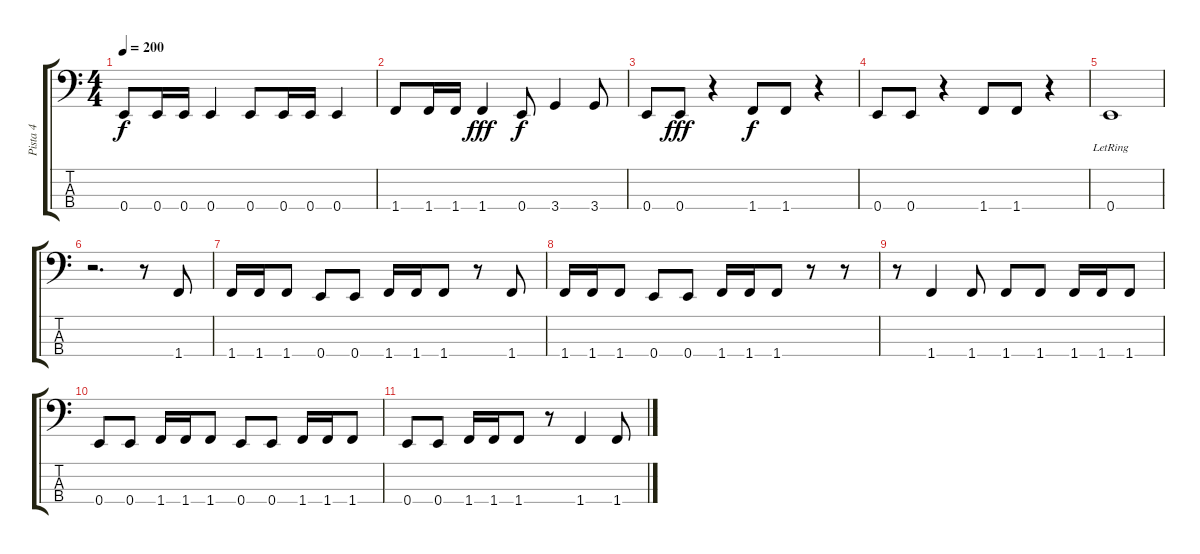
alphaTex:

\track ("Pista 4" "Pista 4") {instrument electricbassfinger}
\staff {score tabs}
\tuning (G2 D2 A1 E1) {hide}
\ts (4 4)
\tempo 200
\clef f4
\ks c
0.4.8{dy f} 0.4.16 0.4.16 0.4.4 0.4.8 0.4.16 0.4.16 0.4.4 |
1.4.8 1.4.16 1.4.16 1.4.4{dy fff} 0.4.8{dy f} 3.4.4 3.4.8 |
0.4.8 0.4.8{dy fff} r.4 1.4.8{dy f} 1.4.8 r.4 |
0.4.8 0.4.8 r.4 1.4.8 1.4.8 r.4 |
0.4{lr}.1 |
r.2{d} r.8 1.4.8 |
1.4.16 1.4.16 1.4.8 0.4.8 0.4.8 1.4.16 1.4.16 1.4.8 r.8 1.4.8 |
1.4.16 1.4.16 1.4.8 0.4.8 0.4.8 1.4.16 1.4.16 1.4.8 r.8 r.8 |
r.8 1.4.4 1.4.8 1.4.8 1.4.8 1.4.16 1.4.16 1.4.8 |
0.4.8 0.4.8 1.4.16 1.4.16 1.4.8 0.4.8 0.4.8 1.4.16 1.4.16 1.4.8 |
0.4.8 0.4.8 1.4.16 1.4.16 1.4.8 r.8 1.4.4 1.4.8
